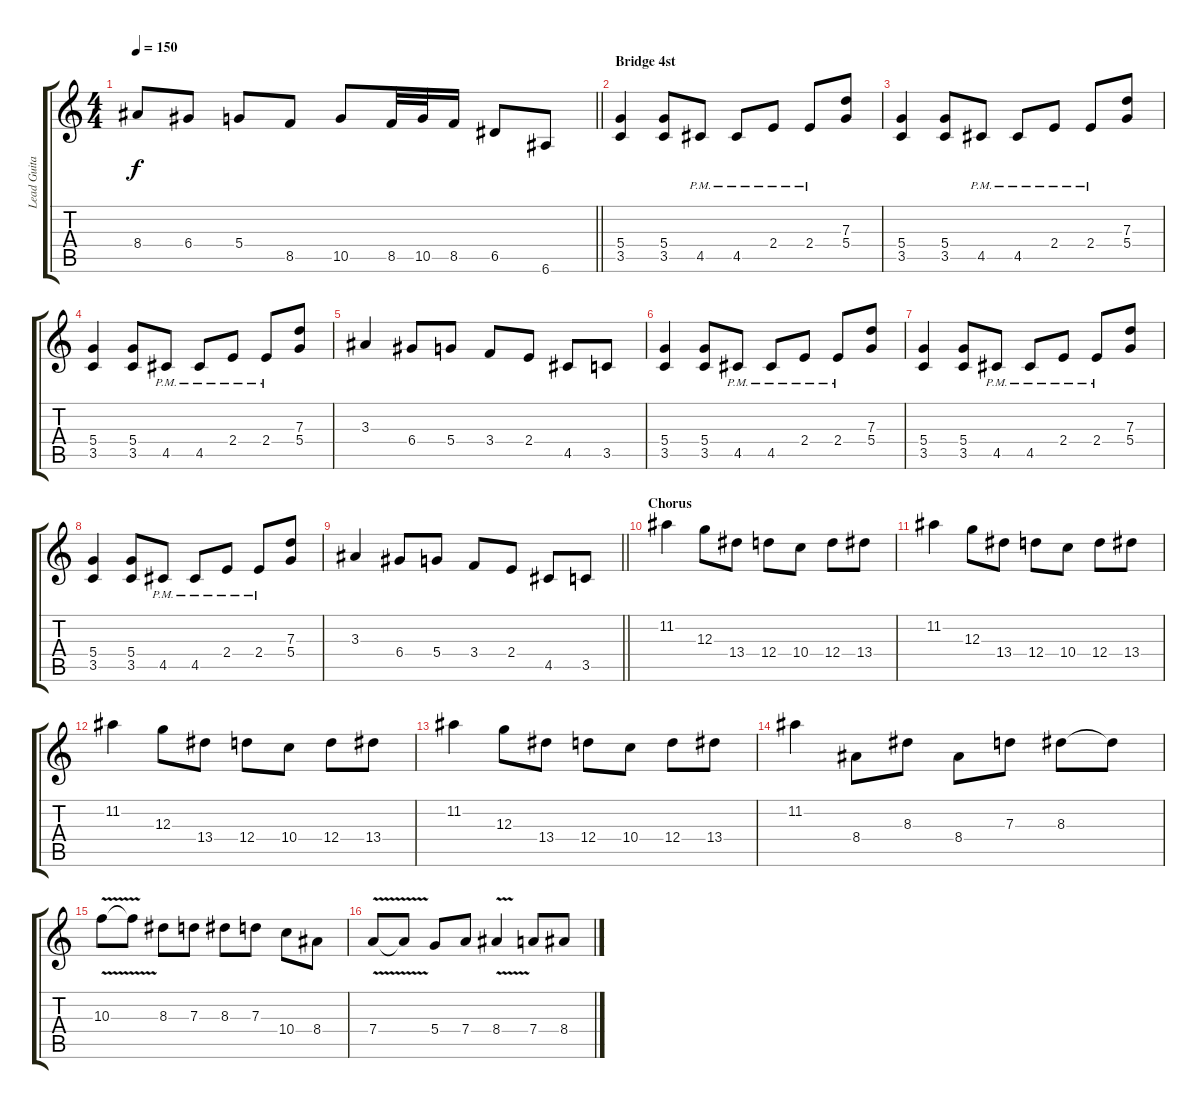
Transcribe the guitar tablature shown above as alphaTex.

\track ("Lead Guitar " "Lead Guita") {instrument distortionguitar}
\staff {score tabs}
\tuning (E4 B3 G3 D3 A2 E2) {hide}
\ts (4 4)
\tempo 150
\clef g2
\barLineRight lightlight
\ks c
8.4{t}.8{dy f} 6.4.8 5.4.8 8.5.8 10.5.8 8.5.32 10.5.32 8.5.16 6.5.8 6.6.8 |
\section ("" "Bridge 4st")
(5.4 3.5).4 (5.4 3.5).8 4.5{pm}.8 4.5{pm}.8 2.4{pm}.8 2.4{pm}.8 (7.3 5.4).8 |
(5.4 3.5).4 (5.4 3.5).8 4.5{pm}.8 4.5{pm}.8 2.4{pm}.8 2.4{pm}.8 (7.3 5.4).8 |
(5.4 3.5).4 (5.4 3.5).8 4.5{pm}.8 4.5{pm}.8 2.4{pm}.8 2.4{pm}.8 (7.3 5.4).8 |
3.3.4 6.4.8 5.4.8 3.4.8 2.4.8 4.5.8 3.5.8 |
(5.4 3.5).4 (5.4 3.5).8 4.5{pm}.8 4.5{pm}.8 2.4{pm}.8 2.4{pm}.8 (7.3 5.4).8 |
(5.4 3.5).4 (5.4 3.5).8 4.5{pm}.8 4.5{pm}.8 2.4{pm}.8 2.4{pm}.8 (7.3 5.4).8 |
(5.4 3.5).4 (5.4 3.5).8 4.5{pm}.8 4.5{pm}.8 2.4{pm}.8 2.4{pm}.8 (7.3 5.4).8 |
\barLineRight lightlight
3.3.4 6.4.8 5.4.8 3.4.8 2.4.8 4.5.8 3.5.8 |
\section ("" "Chorus")
11.2.4 12.3.8 13.4.8 12.4.8 10.4.8 12.4.8 13.4.8 |
11.2.4 12.3.8 13.4.8 12.4.8 10.4.8 12.4.8 13.4.8 |
11.2.4 12.3.8 13.4.8 12.4.8 10.4.8 12.4.8 13.4.8 |
11.2.4 12.3.8 13.4.8 12.4.8 10.4.8 12.4.8 13.4.8 |
11.2.4 8.4.8 8.3.8 8.4.8 7.3.8 8.3.8 8.3{t}.8 |
10.3{v}.8 10.3{t}.8 8.3.8 7.3.8 8.3.8 7.3.8 10.4.8 8.4.8 |
7.4{v}.8 7.4{t}.8 5.4.8 7.4.8 8.4{v}.4 7.4.8 8.4.8
